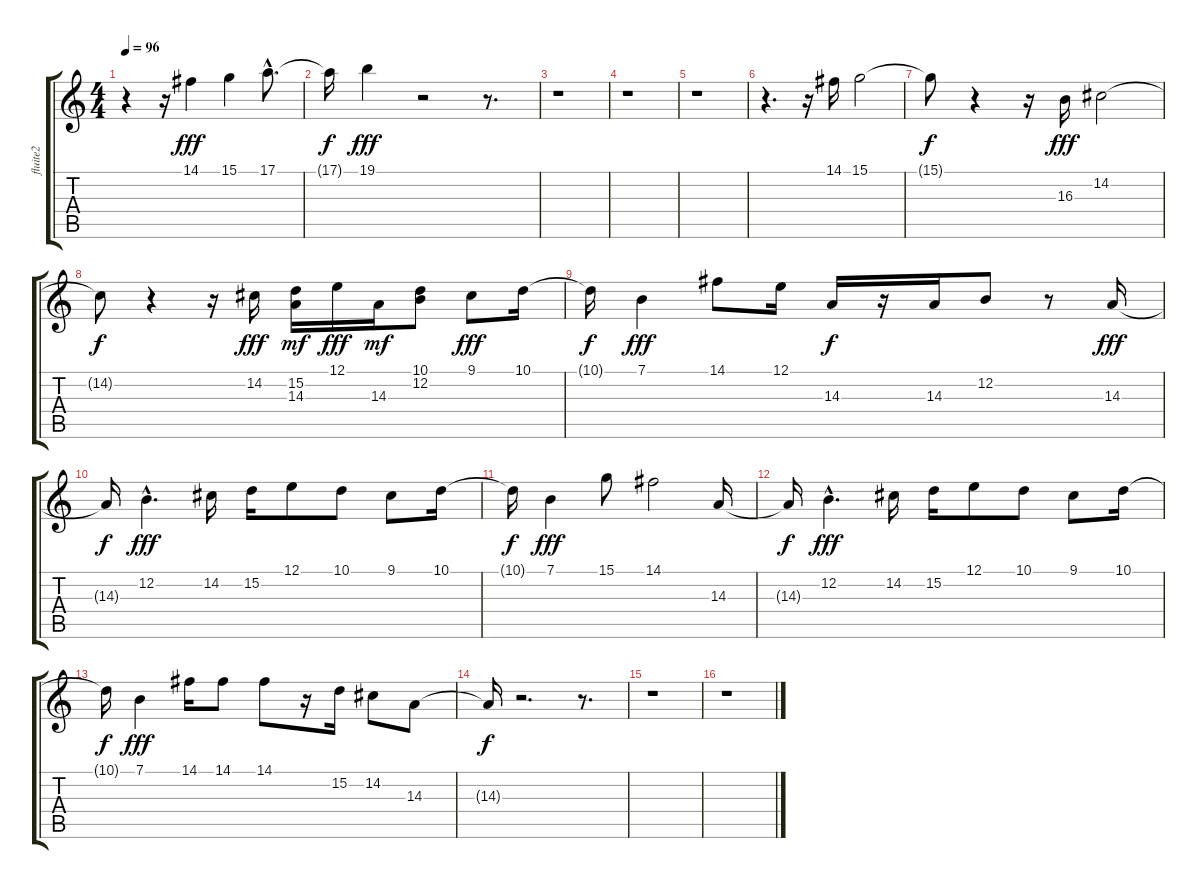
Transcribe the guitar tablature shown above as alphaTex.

\track ("fluite2" "fluite2") {instrument panflute}
\staff {score tabs}
\tuning (E4 B3 G3 D3 A2 E2) {hide}
\ts (4 4)
\tempo 96
\clef g2
\ks c
r.4{dy fff} r.16 14.1.4 15.1.4 17.1{hac}.8{d} |
17.1{t}.16{dy f} 19.1.4{dy fff} r.2 r.8{d} |
r.1 |
r.1 |
r.1 |
r.4{d} r.16 14.1.16 15.1.2 |
15.1{t}.8{dy f} r.4 r.16 16.3.16{dy fff} 14.2.2 |
14.2{t}.8{dy f} r.4 r.16 14.2.16{dy fff} (15.2 14.3).16{dy mf} 12.1.16{dy fff} 14.3.16{dy mf} (10.1 12.2).8 9.1.8{dy fff} 10.1.16 |
10.1{t}.16{dy f} 7.1.4{dy fff} 14.1.8 12.1.16 14.3.16{dy f} r.16 14.3.16 12.2.8 r.8 14.3.16{dy fff} |
14.3{t}.16{dy f} 12.2{hac}.4{d dy fff} 14.2.16 15.2.16 12.1.8 10.1.8 9.1.8 10.1.16 |
10.1{t}.16{dy f} 7.1.4{dy fff} 15.1.8 14.1.2 14.3.16 |
14.3{t}.16{dy f} 12.2{hac}.4{d dy fff} 14.2.16 15.2.16 12.1.8 10.1.8 9.1.8 10.1.16 |
10.1{t}.16{dy f} 7.1.4{dy fff} 14.1.16 14.1.8 14.1.8 r.16 15.2.16 14.2.8 14.3.8 |
14.3{t}.16{dy f} r.2{d} r.8{d} |
r.1 |
r.1
